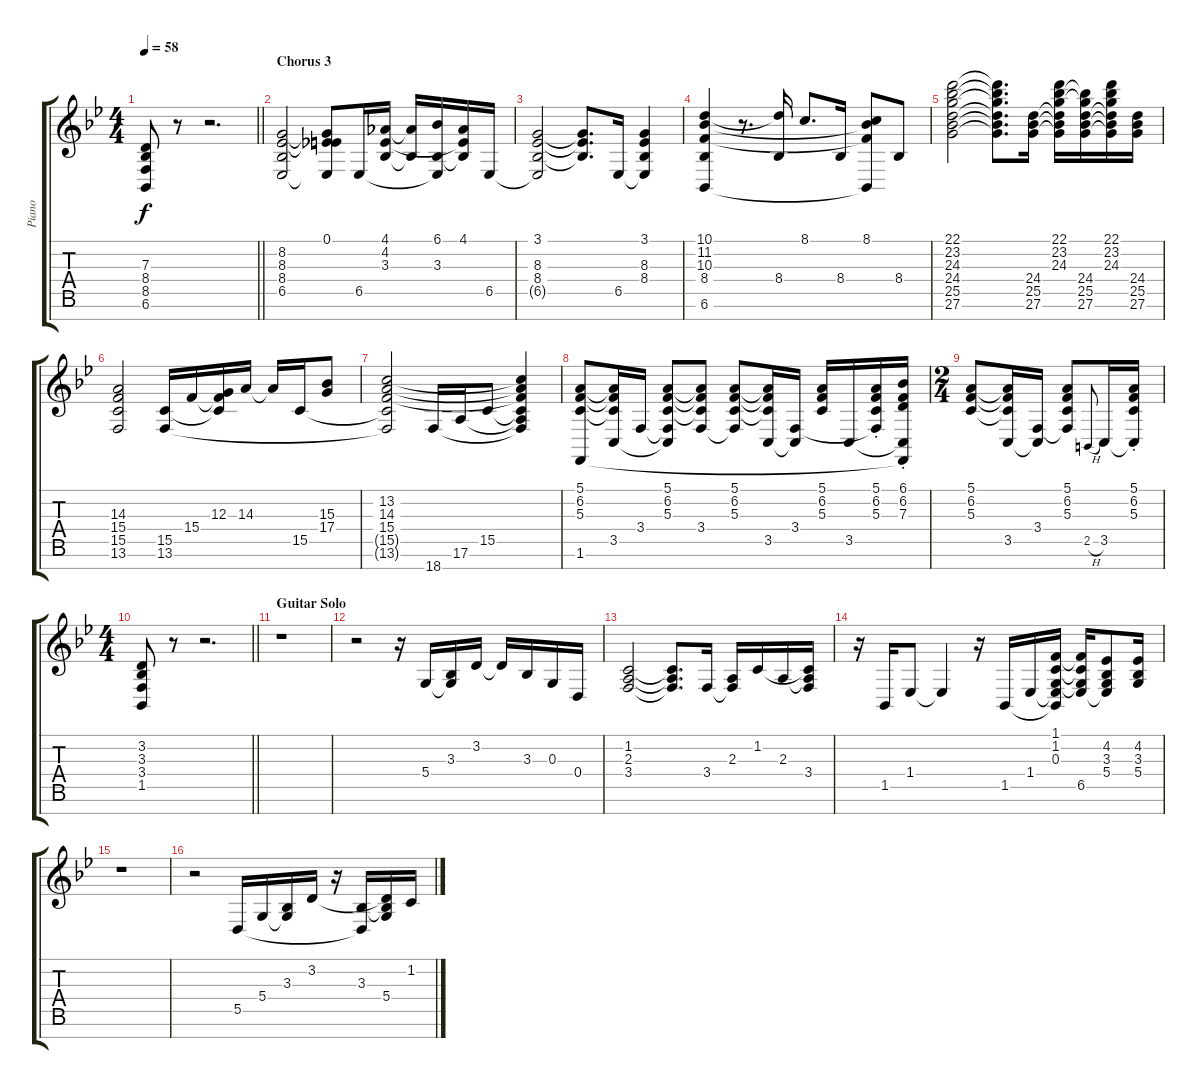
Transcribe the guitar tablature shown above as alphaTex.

\track ("Piano" "Piano") {instrument acousticgrandpiano}
\staff {score tabs}
\tuning (E4 B3 G3 D3 A2 E2 B1) {hide}
\ts (4 4)
\tempo 58
\clef g2
\barLineRight lightlight
\ks bb
(7.3 8.4 8.5 6.6).8{dy f} r.8 r.2{d} |
\section ("" "Chorus 3")
(8.2 8.3 8.4 6.5).2 (0.1 8.2{t} 8.3{t} 6.5{t}).8 6.5.16 (4.1 4.2 3.3).16 (4.1{t} 3.3{t}).16 (6.1 3.3 6.5{t}).16 (4.1 4.2{t} 3.3{t}).16 6.5.16 |
(3.1 8.3 8.4 6.5{t}).2 (3.1{t} 8.3{t} 8.4{t}).8{d} 6.5.16 (3.1 8.3 8.4 6.5{t}).4 |
(10.1 11.2 10.3 8.4 6.6).4 r.8{d} (10.1{t} 8.4).16 8.1.8{d} 8.4.16 (8.1 11.2{t} 10.3{t} 6.6{t}).8 8.4.8 |
(22.1 23.2 24.3 24.4 25.5 27.6).2 (22.1{t} 23.2{t} 24.3{t} 24.4{t} 25.5{t} 27.6{t}).8{d} (24.4 25.5 27.6).16 (22.1 23.2 24.3 24.4{t} 25.5{t} 27.6{t}).16 (23.2{t} 24.3{t} 24.4 25.5 27.6).16 (22.1 23.2 24.3 24.4{t} 25.5{t} 27.6{t}).16 (24.4 25.5 27.6).16 |
(14.3 15.4 15.5 13.6).2 (15.5 13.6).16 15.4.16 (12.3 15.4{t} 15.5{t}).16 14.3.16 14.3{t}.16 15.5.16 (15.3 17.4).8 |
(13.2 14.3 15.4 15.5{t} 13.6{t}).2 18.7.16 17.6.16 15.5.8 (13.2{t} 14.3{t} 15.4{t} 15.5{t} 17.6{t} 18.7{t}).4 |
(5.1 6.2 5.3 1.6).8 (5.1{t} 6.2{t} 5.3{t} 3.5).16 3.4.16 (5.1 6.2 5.3 3.4{t} 3.5{t}).8 (5.1{t} 6.2{t} 5.3{t} 3.4).8 (5.1 6.2 5.3 3.4{t}).8 (5.1{t} 6.2{t} 5.3{t} 3.5).16 (3.4 3.5{t}).16 (5.1 6.2 5.3).16 3.5.16 (5.1{st} 6.2{st} 5.3{st} 3.4{t}).16 (6.1{st} 6.2{st} 7.3{st} 3.5{t} 1.6{t}).16 |
\ts (2 4)
(5.1 6.2 5.3).8 (5.1{t} 6.2{t} 5.3{t} 3.5).16 (3.4 3.5{t}).16 (5.1 6.2 5.3 3.4{t}).8 2.5{h}.8{gr onbeat} 3.5.16 (5.1{st} 6.2{st} 5.3{st} 3.5{t}).16 |
\ts (4 4)
\barLineRight lightlight
(3.2 3.3 3.4 1.5).8 r.8 r.2{d} |
\section ("" "Guitar Solo")
r.1 |
r.2 r.16 5.4.16 (3.3 5.4{t}).16 3.2.16 3.2{t}.16 3.3.16 0.3.16 0.4.16 |
(1.2 2.3 3.4).2 (1.2{t} 2.3{t} 3.4{t}).8{d} 3.4.16 (2.3 3.4{t}).16 1.2.16 2.3.16 (1.2{t} 2.3{t} 3.4).16 |
r.16 1.5.16 1.4.8 1.4{t}.4 r.16 1.5.16 1.4.16 (1.1 1.2 0.3 1.4{t} 1.5{t}).16 (1.1{t} 1.2{t} 0.3{t} 6.5).16 (4.2 3.3 5.4 6.5{t}).8 (4.2 3.3 5.4).16 |
r.1 |
r.2 5.5.16 5.4.16 (3.3 5.4{t}).16 3.2.16 r.16 (3.3 5.5{t}).16 (3.2{t} 3.3{t} 5.4).16 1.2.16
